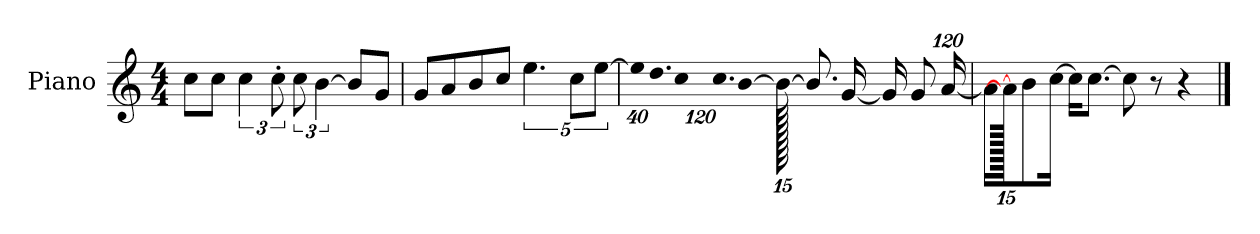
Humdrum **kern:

**kern
*part1
*staff1
*I"Piano
*I'P-no
*clefG2
*k[]
*M4/4
*MM90
=1
8cc\L
8cc\J
6cc\
12cc'\
12cc\
[6b\
8b/L]
8g/J
=2
8g/L
8a/
8b/
8cc/J
5.ee\
10cc\L
[10ee\J
=3
*Xbrackettup
!LO:N:vis=32
640%23ee\KLL]
!LO:N:vis=16.
960%103dd\J
!LO:N:vis=8
960%137cc\
!LO:N:vis=16.
960%103cc\L
[384%41b\J
1920b\_
8.b/L]
[16g/Jk
16g/KL]
8g/
[1920%119a/Jk
=4
16a\KL]
1920a/_
8b\
[16cc\Jk
16cc\KL]
[8.cc\J
8cc\]
8r
4r
==
*-
